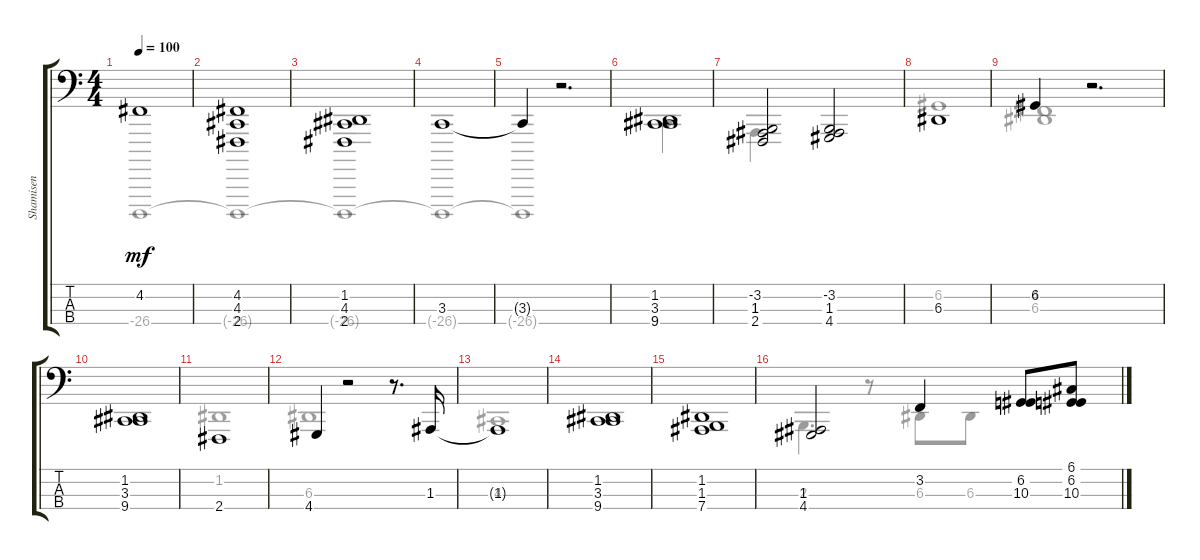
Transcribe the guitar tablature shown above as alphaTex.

\track ("Shamisen" "Shamisen") {instrument shamisen}
\staff {score tabs}
\tuning (G2 D2 A1 E1) {hide}
\voice
\ts (4 4)
\tempo 100
\clef f4
\ks aminor
4.2.1{dy mf} |
(4.2 4.3 2.4).1 |
(1.2 4.3 2.4).1 |
3.3.1 |
3.3{t}.4 r.2{d} |
(1.2 3.3 9.4).1 |
(-3.2 1.3 2.4).2 (-3.2 1.3 4.4).2 |
6.3.1 |
6.2.4 r.2{d} |
(1.2 3.3 9.4).1 |
2.4.1 |
4.4.4 r.2 r.8{d} 1.3.16 |
1.3{t}.1 |
(1.2 3.3 9.4).1 |
(1.2 1.3 7.4).1 |
(1.3 4.4).2 3.2.4 (6.2 10.3).8 (6.1 6.2 10.3).8
\voice
\clef f4
\ottava regular
\simile none
\ks aminor
-26.4{t}.1{dy mf} |
-26.4{t}.1 |
-26.4{t}.1 |
-26.4{t}.1 |
-26.4{t}.1 |
9.4.4 |
1.3.4 |
6.2.1 |
(4.2 6.3).1 |
|
1.2.1 |
6.3.1 |
4.3.1 |
|
|
2.3.4{d} r.8 6.3.8 6.3.8
